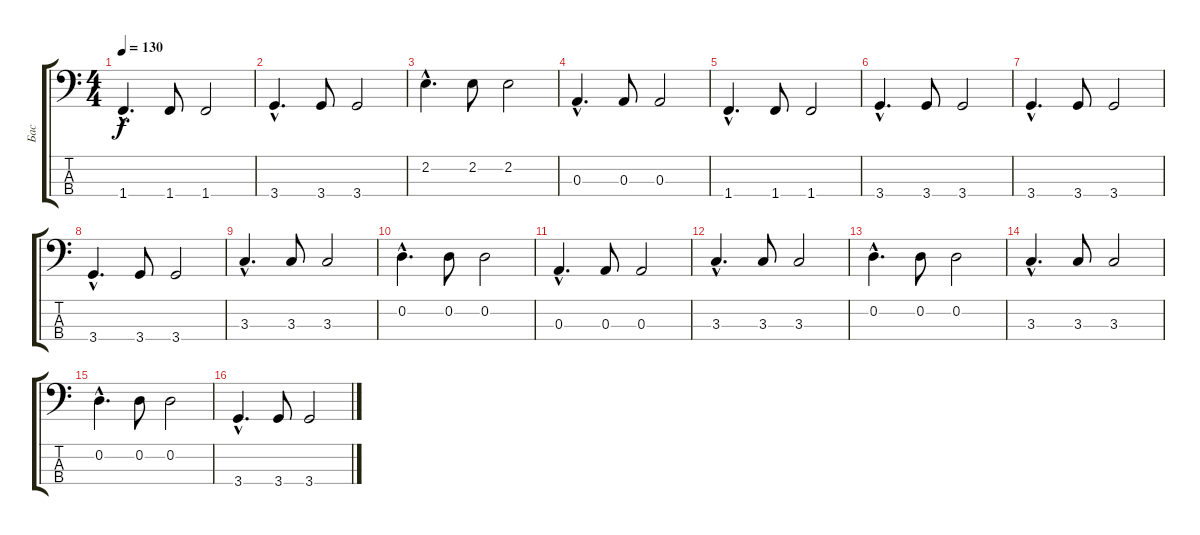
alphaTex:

\track ("Бас" "Бас") {instrument electricbasspick}
\staff {score tabs}
\tuning (G2 D2 A1 E1) {hide}
\ts (4 4)
\tempo 130
\clef f4
\ks c
1.4{hac}.4{d dy f} 1.4.8 1.4.2 |
3.4{hac}.4{d} 3.4.8 3.4.2 |
2.2{hac}.4{d} 2.2.8 2.2.2 |
0.3{hac}.4{d} 0.3.8 0.3.2 |
1.4{hac}.4{d} 1.4.8 1.4.2 |
3.4{hac}.4{d} 3.4.8 3.4.2 |
3.4{hac}.4{d} 3.4.8 3.4.2 |
3.4{hac}.4{d} 3.4.8 3.4.2 |
3.3{hac}.4{d} 3.3.8 3.3.2 |
0.2{hac}.4{d} 0.2.8 0.2.2 |
0.3{hac}.4{d} 0.3.8 0.3.2 |
3.3{hac}.4{d} 3.3.8 3.3.2 |
0.2{hac}.4{d} 0.2.8 0.2.2 |
3.3{hac}.4{d} 3.3.8 3.3.2 |
0.2{hac}.4{d} 0.2.8 0.2.2 |
3.4{hac}.4{d} 3.4.8 3.4.2
